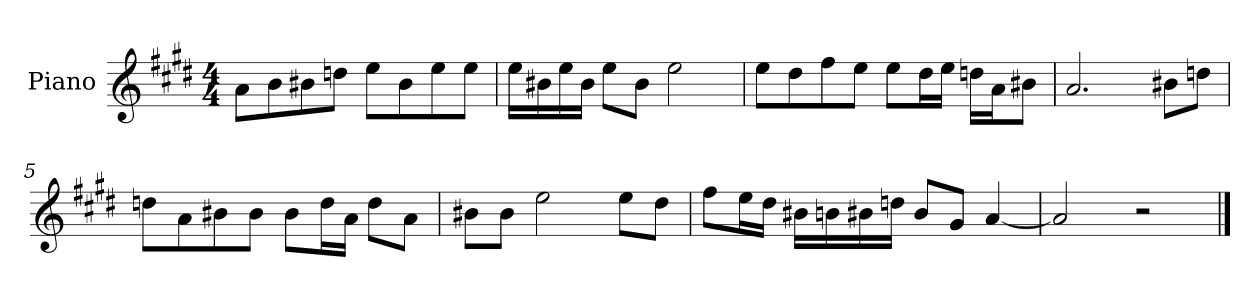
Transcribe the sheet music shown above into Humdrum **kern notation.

**kern
*part1
*staff1
*I"Piano
*I'P-no
*clefG2
*k[f#c#g#d#]
*M4/4
*MM90
=1
8a\L
8b\
8b#X\
8ddn\J
8ee\L
8b#\
8ee\
8ee\J
=2
16ee\LL
16b#X\
16ee\
16b#\JJ
8ee\L
8b#\J
2ee\
=3
8ee\L
8dd#\
8ff#\
8ee\J
8ee\L
16dd#\L
16ee\JJ
16ddn\LL
16a\J
8b#X\J
=4
2.a/
8b#X\L
8ddn\J
!!LO:LB:g=z
=5
8ddn\L
8a\
8b#X\
8b#\J
8b#\L
16dd\L
16a\JJ
8dd\L
8a\J
=6
8b#X\L
8b#\J
2ee\
8ee\L
8dd#\J
=7
8ff#\L
16ee\L
16dd#\JJ
16b#X\LL
16bn\
16b#X\
16ddn\JJ
8b#/L
8g#/J
[4a/
=8
2a/]
2r
==
*-
